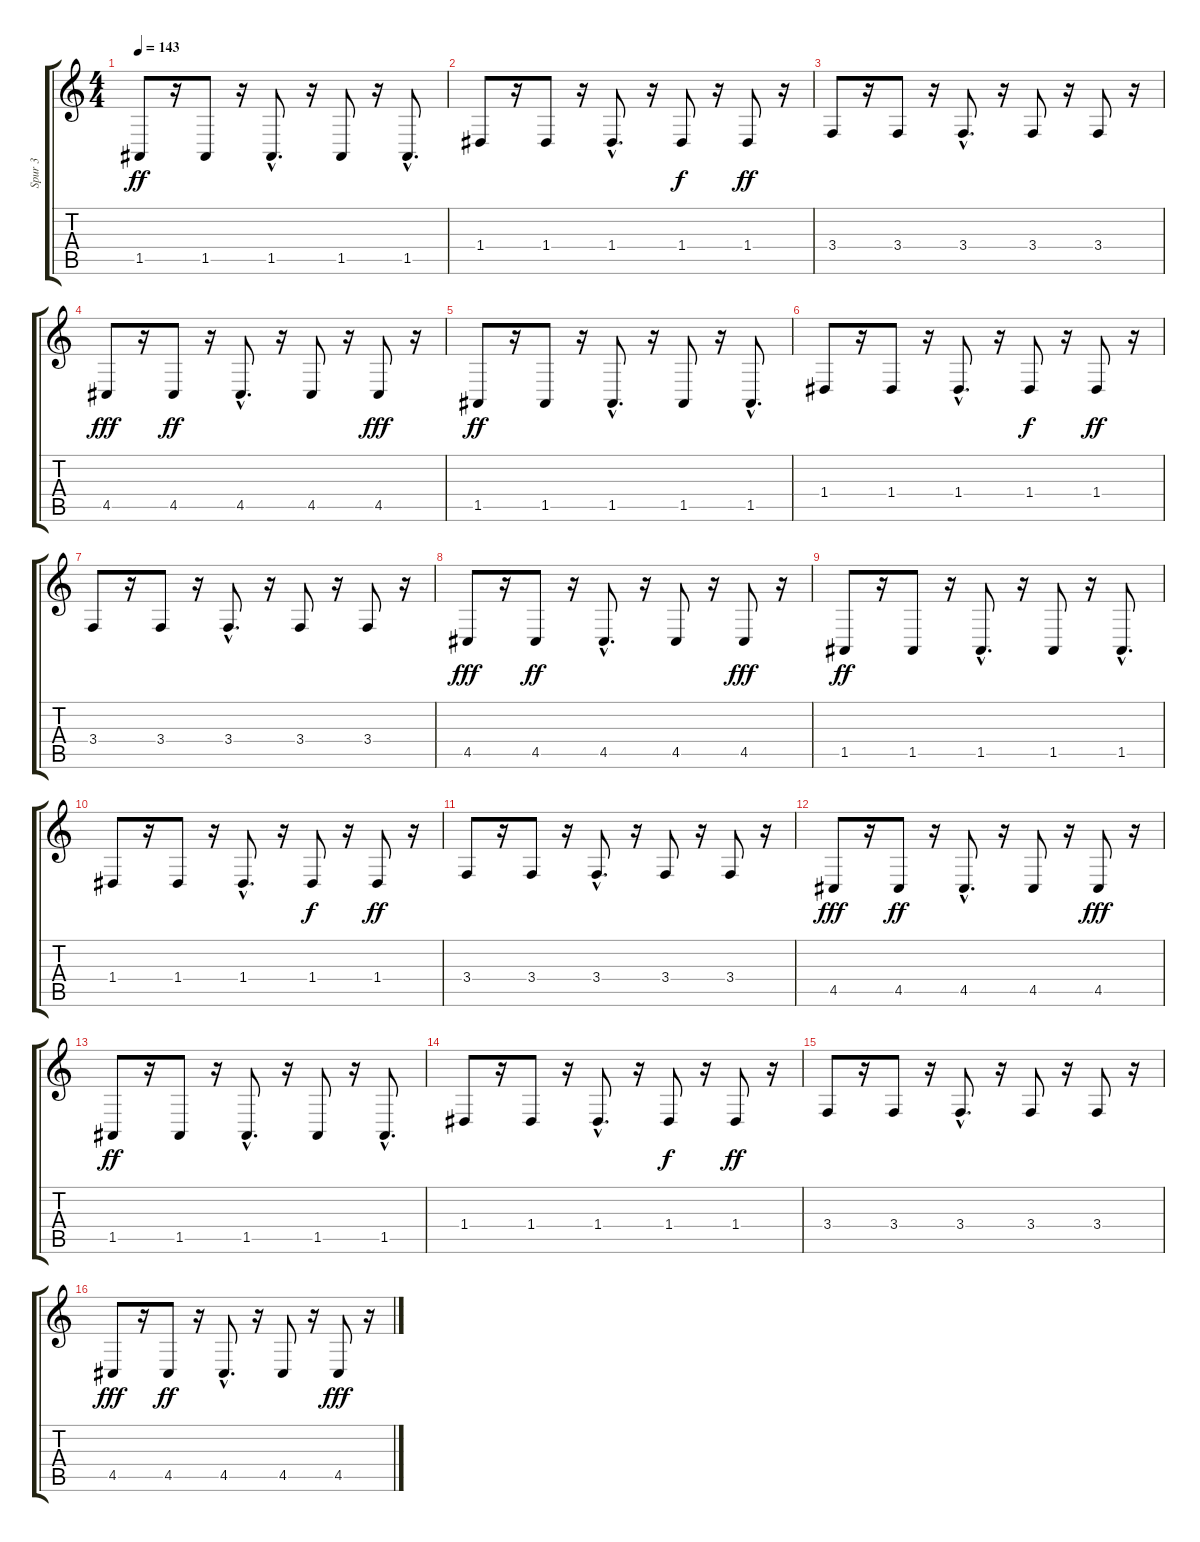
\track ("Spur 3" "Spur 3") {instrument percussiveorgan}
\staff {score tabs}
\tuning (E4 B3 G3 D3 A2 E2) {hide}
\ts (4 4)
\tempo 143
\clef g2
\ks c
1.5.8{dy ff} r.16 1.5.8 r.16 1.5{hac}.8{d} r.16 1.5.8 r.16 1.5{hac}.8{d} |
1.4.8 r.16 1.4.8 r.16 1.4{hac}.8{d} r.16 1.4.8{dy f} r.16 1.4.8{dy ff} r.16 |
3.4.8 r.16 3.4.8 r.16 3.4{hac}.8{d} r.16 3.4.8 r.16 3.4.8 r.16 |
4.5.8{dy fff} r.16 4.5.8{dy ff} r.16 4.5{hac}.8{d} r.16 4.5.8 r.16 4.5.8{dy fff} r.16 |
1.5.8{dy ff} r.16 1.5.8 r.16 1.5{hac}.8{d} r.16 1.5.8 r.16 1.5{hac}.8{d} |
1.4.8 r.16 1.4.8 r.16 1.4{hac}.8{d} r.16 1.4.8{dy f} r.16 1.4.8{dy ff} r.16 |
3.4.8 r.16 3.4.8 r.16 3.4{hac}.8{d} r.16 3.4.8 r.16 3.4.8 r.16 |
4.5.8{dy fff} r.16 4.5.8{dy ff} r.16 4.5{hac}.8{d} r.16 4.5.8 r.16 4.5.8{dy fff} r.16 |
1.5.8{dy ff} r.16 1.5.8 r.16 1.5{hac}.8{d} r.16 1.5.8 r.16 1.5{hac}.8{d} |
1.4.8 r.16 1.4.8 r.16 1.4{hac}.8{d} r.16 1.4.8{dy f} r.16 1.4.8{dy ff} r.16 |
3.4.8 r.16 3.4.8 r.16 3.4{hac}.8{d} r.16 3.4.8 r.16 3.4.8 r.16 |
4.5.8{dy fff} r.16 4.5.8{dy ff} r.16 4.5{hac}.8{d} r.16 4.5.8 r.16 4.5.8{dy fff} r.16 |
1.5.8{dy ff} r.16 1.5.8 r.16 1.5{hac}.8{d} r.16 1.5.8 r.16 1.5{hac}.8{d} |
1.4.8 r.16 1.4.8 r.16 1.4{hac}.8{d} r.16 1.4.8{dy f} r.16 1.4.8{dy ff} r.16 |
3.4.8 r.16 3.4.8 r.16 3.4{hac}.8{d} r.16 3.4.8 r.16 3.4.8 r.16 |
4.5.8{dy fff} r.16 4.5.8{dy ff} r.16 4.5{hac}.8{d} r.16 4.5.8 r.16 4.5.8{dy fff} r.16
